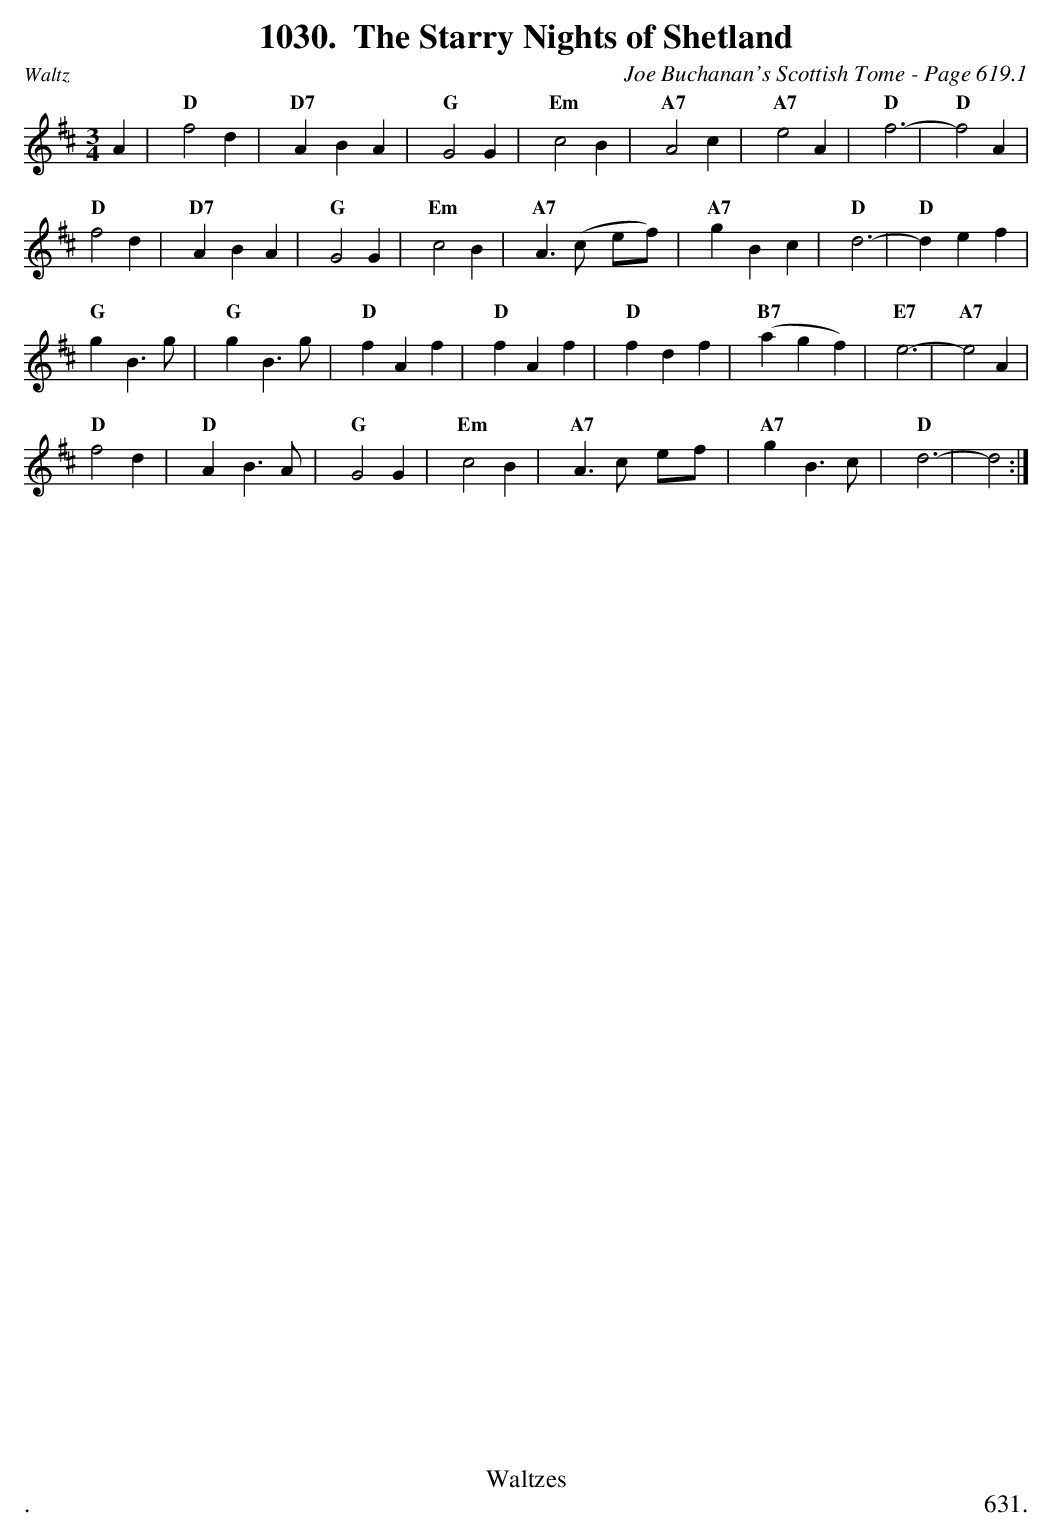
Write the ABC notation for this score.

X:1
T:Starry Nights of Shetland, The
C:Joe Buchanan's Scottish Tome - Page 619.1
L:1/4
M:3/4
K:D
A | "D"f2 d | "D7"A B A | "G"G2 G | "Em"c2 B | "A7"A2 c | "A7"e2A | "D"f3- | "D"f2 A |
"D"f2 d | "D7"A B A | "G"G2 G | "Em"c2 B | "A7"A>(c e/f/) | "A7"g B c | "D"d3- | "D"d e f |
"G"g B>g | "G"g B>g | "D"f A f | "D"f A f | "D"f d f | "B7"(a g f) | "E7"e3- | "A7"e2 A |
"D"f2 d | "D"A B>A | "G"G2 G | "Em"c2 B | "A7"A>c e/f/ | "A7"g B>c | "D"d3- | d2 :|
